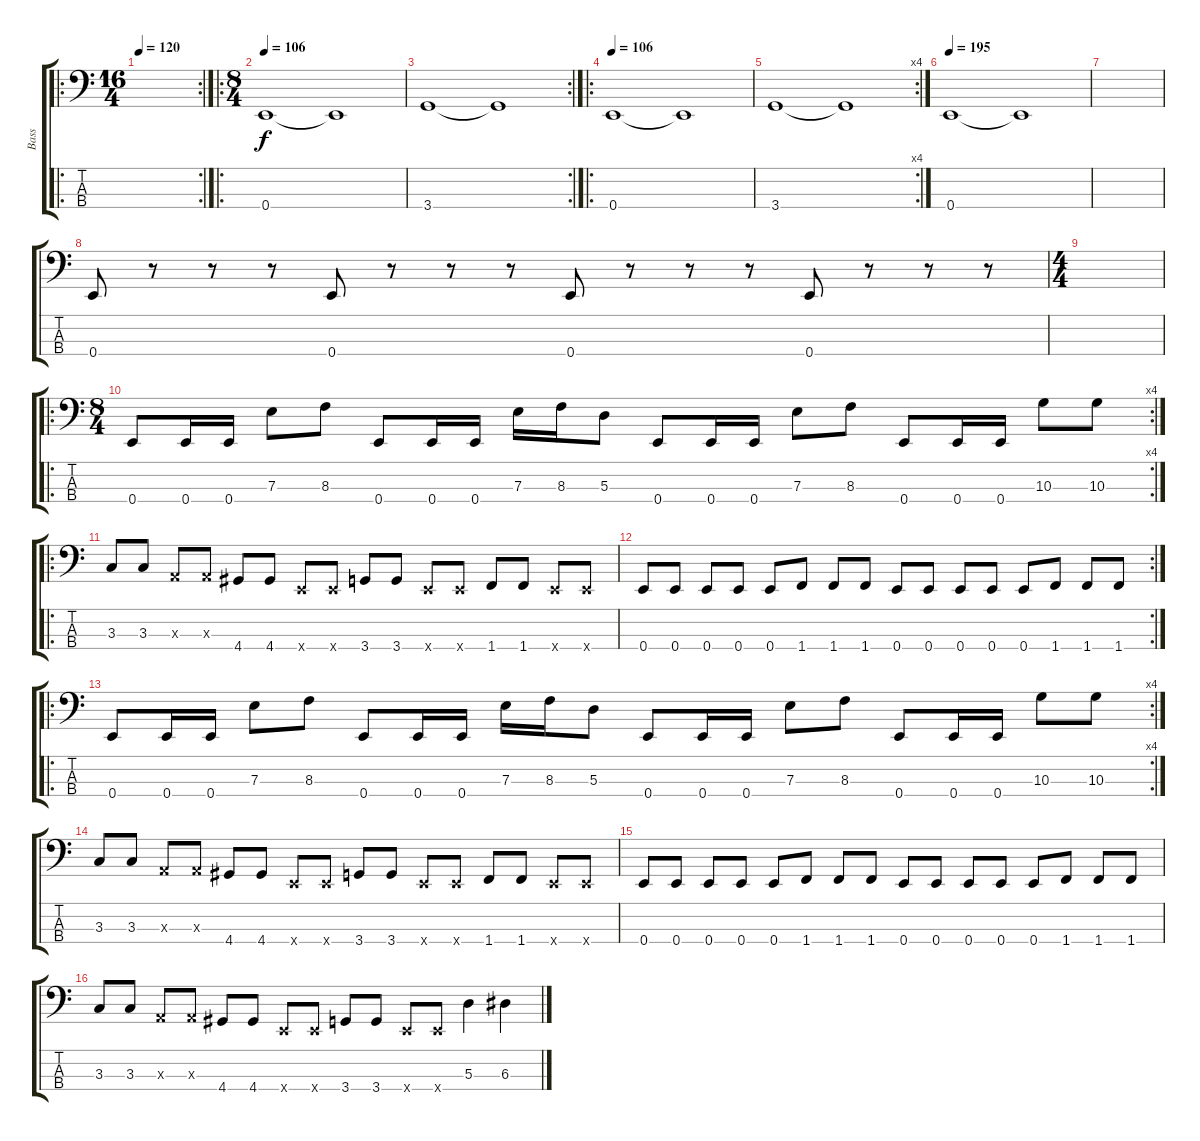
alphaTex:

\track ("Bass" "Bass") {instrument electricbassfinger}
\staff {score tabs}
\tuning (G2 D2 A1 E1) {hide}
\ro
\rc 2
\ts (16 4)
\tempo 120
\tempo 106
\tempo 120
\clef f4
\ks c
|
\ro
\ts (8 4)
\tempo 106
0.4.1 0.4{t}.1 |
\rc 2
3.4.1 3.4{t}.1 |
\ro
\tempo 106
0.4.1 0.4{t}.1 |
\rc 4
3.4.1 3.4{t}.1 |
\tempo 195
0.4.1 0.4{t}.1 |
|
0.4.8 r.8 r.8 r.8 0.4.8 r.8 r.8 r.8 0.4.8 r.8 r.8 r.8 0.4.8 r.8 r.8 r.8 |
\ts (4 4)
|
\ro
\rc 4
\ts (8 4)
0.4.8 0.4.16 0.4.16 7.3.8 8.3.8 0.4.8 0.4.16 0.4.16 7.3.16 8.3.16 5.3.8 0.4.8 0.4.16 0.4.16 7.3.8 8.3.8 0.4.8 0.4.16 0.4.16 10.3.8 10.3.8 |
\ro
3.3.8 3.3.8 0.3{x}.8 0.3{x}.8 4.4.8 4.4.8 0.4{x}.8 0.4{x}.8 3.4.8 3.4.8 0.4{x}.8 0.4{x}.8 1.4.8 1.4.8 0.4{x}.8 0.4{x}.8 |
\rc 2
0.4.8 0.4.8 0.4.8 0.4.8 0.4.8 1.4.8 1.4.8 1.4.8 0.4.8 0.4.8 0.4.8 0.4.8 0.4.8 1.4.8 1.4.8 1.4.8 |
\ro
\rc 4
0.4.8 0.4.16 0.4.16 7.3.8 8.3.8 0.4.8 0.4.16 0.4.16 7.3.16 8.3.16 5.3.8 0.4.8 0.4.16 0.4.16 7.3.8 8.3.8 0.4.8 0.4.16 0.4.16 10.3.8 10.3.8 |
3.3.8 3.3.8 0.3{x}.8 0.3{x}.8 4.4.8 4.4.8 0.4{x}.8 0.4{x}.8 3.4.8 3.4.8 0.4{x}.8 0.4{x}.8 1.4.8 1.4.8 0.4{x}.8 0.4{x}.8 |
0.4.8 0.4.8 0.4.8 0.4.8 0.4.8 1.4.8 1.4.8 1.4.8 0.4.8 0.4.8 0.4.8 0.4.8 0.4.8 1.4.8 1.4.8 1.4.8 |
3.3.8 3.3.8 0.3{x}.8 0.3{x}.8 4.4.8 4.4.8 0.4{x}.8 0.4{x}.8 3.4.8 3.4.8 0.4{x}.8 0.4{x}.8 5.3.4 6.3.4
